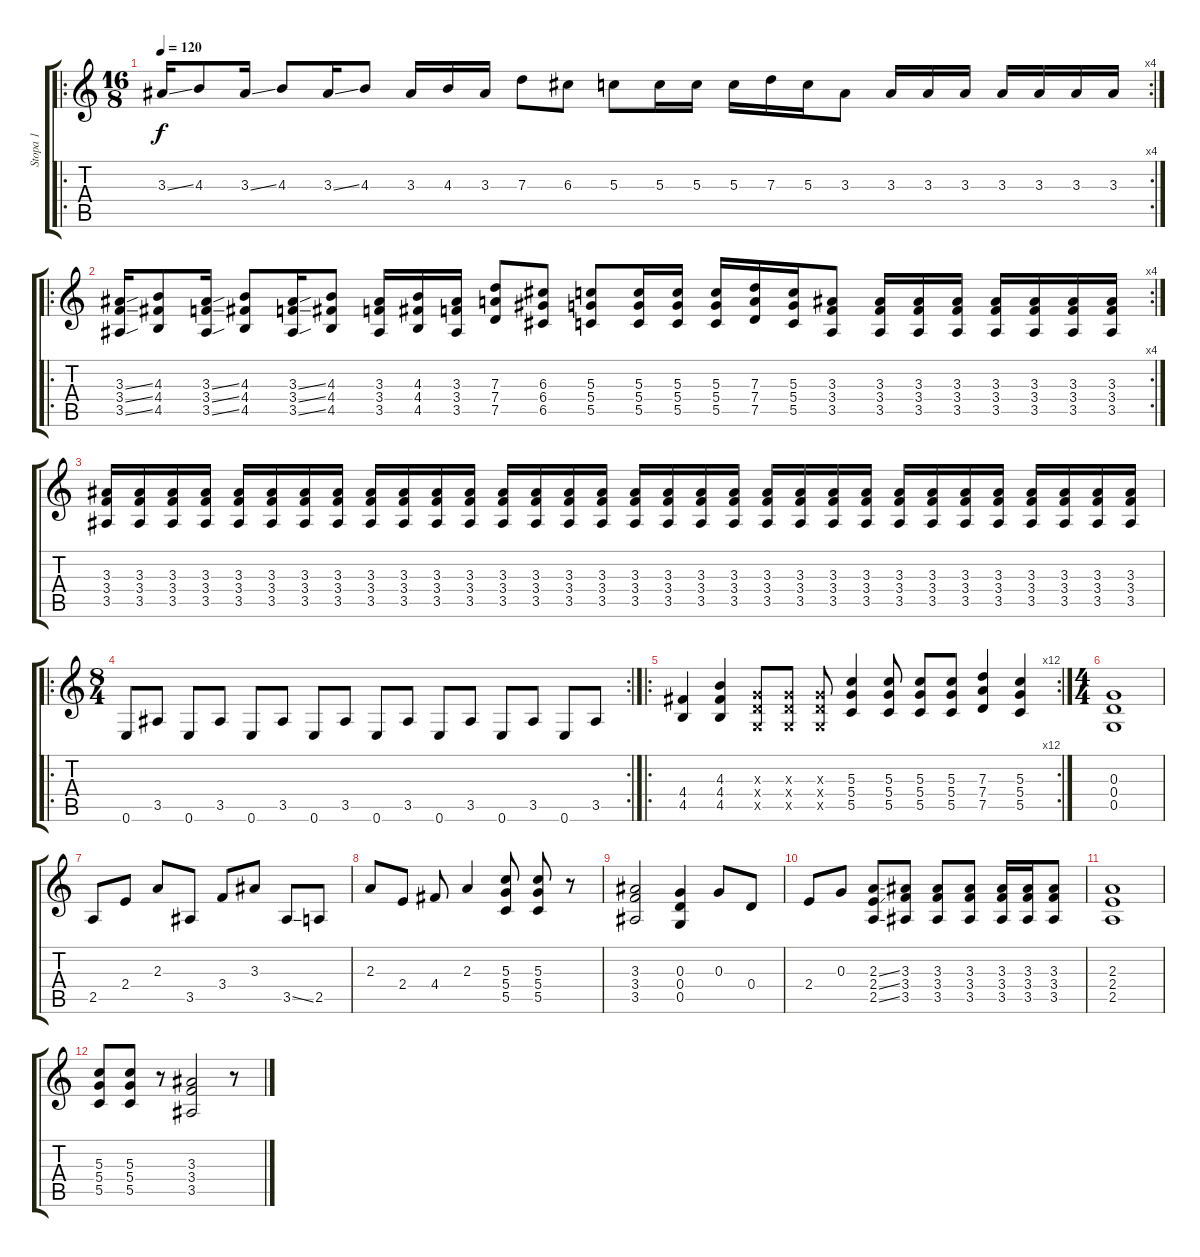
\track ("Stopa 1" "Stopa 1") {instrument overdrivenguitar}
\staff {score tabs}
\tuning (E4 B3 G3 D3 G2 E2) {hide}
\ro
\rc 4
\ts (16 8)
\tempo 120
\clef g2
\ks c
3.3{ss}.16{dy f} 4.3.8 3.3{ss}.16 4.3.8 3.3{ss}.16 4.3.8 3.3.16 4.3.16 3.3.16 7.3.8 6.3.8 5.3.8 5.3.16 5.3.16 5.3.16 7.3.16 5.3.16 3.3.8 3.3.16 3.3.16 3.3.16 3.3.16 3.3.16 3.3.16 3.3.16 |
\ro
\rc 4
(3.3{ss} 3.4{ss} 3.5{ss}).16 (4.3 4.4 4.5).8 (3.3{ss} 3.4{ss} 3.5{ss}).16 (4.3 4.4 4.5).8 (3.3{ss} 3.4{ss} 3.5{ss}).16 (4.3 4.4 4.5).8 (3.3 3.4 3.5).16 (4.3 4.4 4.5).16 (3.3 3.4 3.5).16 (7.3 7.4 7.5).8 (6.3 6.4 6.5).8 (5.3 5.4 5.5).8 (5.3 5.4 5.5).16 (5.3 5.4 5.5).16 (5.3 5.4 5.5).16 (7.3 7.4 7.5).16 (5.3 5.4 5.5).16 (3.3 3.4 3.5).8 (3.3 3.4 3.5).16 (3.3 3.4 3.5).16 (3.3 3.4 3.5).16 (3.3 3.4 3.5).16 (3.3 3.4 3.5).16 (3.3 3.4 3.5).16 (3.3 3.4 3.5).16 |
(3.3 3.4 3.5).16 (3.3 3.4 3.5).16 (3.3 3.4 3.5).16 (3.3 3.4 3.5).16 (3.3 3.4 3.5).16 (3.3 3.4 3.5).16 (3.3 3.4 3.5).16 (3.3 3.4 3.5).16 (3.3 3.4 3.5).16 (3.3 3.4 3.5).16 (3.3 3.4 3.5).16 (3.3 3.4 3.5).16 (3.3 3.4 3.5).16 (3.3 3.4 3.5).16 (3.3 3.4 3.5).16 (3.3 3.4 3.5).16 (3.3 3.4 3.5).16 (3.3 3.4 3.5).16 (3.3 3.4 3.5).16 (3.3 3.4 3.5).16 (3.3 3.4 3.5).16 (3.3 3.4 3.5).16 (3.3 3.4 3.5).16 (3.3 3.4 3.5).16 (3.3 3.4 3.5).16 (3.3 3.4 3.5).16 (3.3 3.4 3.5).16 (3.3 3.4 3.5).16 (3.3 3.4 3.5).16 (3.3 3.4 3.5).16 (3.3 3.4 3.5).16 (3.3 3.4 3.5).16 |
\ro
\rc 2
\ts (8 4)
0.6.8 3.5.8 0.6.8 3.5.8 0.6.8 3.5.8 0.6.8 3.5.8 0.6.8 3.5.8 0.6.8 3.5.8 0.6.8 3.5.8 0.6.8 3.5.8 |
\ro
\rc 12
(4.4 4.5).4 (4.3 4.4 4.5).4 (0.3{x} 0.4{x} 0.5{x}).8 (0.3{x} 0.4{x} 0.5{x}).8 (0.3{x} 0.4{x} 0.5{x}).8 (5.3 5.4 5.5).4 (5.3 5.4 5.5).8 (5.3 5.4 5.5).8 (5.3 5.4 5.5).8 (7.3 7.4 7.5).4 (5.3 5.4 5.5).4 |
\ts (4 4)
(0.3 0.4 0.5).1 |
2.5.8 2.4.8 2.3.8 3.5.8 3.4.8 3.3.8 3.5{ss}.8 2.5.8 |
2.3.8 2.4.8 4.4.8 2.3.4 (5.3 5.4 5.5).8 (5.3 5.4 5.5).8 r.8 |
(3.3 3.4 3.5).2 (0.3 0.4 0.5).4 0.3.8 0.4.8 |
2.4.8 0.3.8 (2.3{ss} 2.4{ss} 2.5{ss}).8 (3.3 3.4 3.5).8 (3.3 3.4 3.5).8 (3.3 3.4 3.5).8 (3.3 3.4 3.5).16 (3.3 3.4 3.5).16 (3.3 3.4 3.5).8 |
(2.3 2.4 2.5).1 |
(5.3 5.4 5.5).8 (5.3 5.4 5.5).8 r.8 (3.3 3.4 3.5).2 r.8
